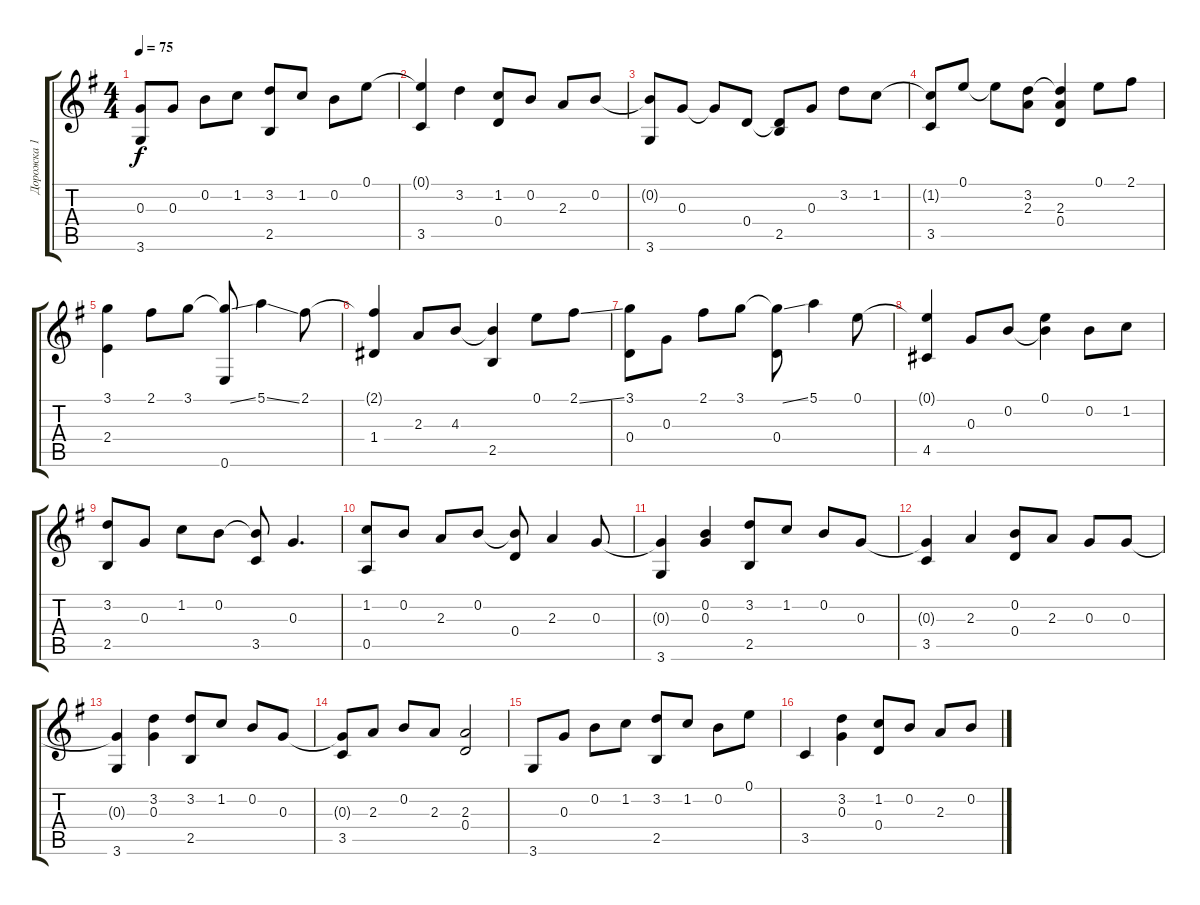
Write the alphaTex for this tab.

\track ("Дорожка 1" "Дорожка 1") {instrument acousticguitarsteel}
\staff {score tabs}
\tuning (E4 B3 G3 D3 A2 E2) {hide}
\ts (4 4)
\tempo 75
\clef g2
\ks g
(0.3{t} 3.6).8{dy f} 0.3.8 0.2.8 1.2.8 (3.2 2.5).8 1.2.8 0.2.8 0.1.8 |
(0.1{t} 3.5).4 3.2.4 (1.2 0.4).8 0.2.8 2.3.8 0.2.8 |
(0.2{t} 3.6).8 0.3.8 0.3{t}.8 0.4.8 (0.4{t} 2.5).8 0.3.8 3.2.8 1.2.8 |
(1.2{t} 3.5).8 0.1.8 0.1{t}.8 (3.2 2.3).8 (3.2{t} 2.3 0.4).4 0.1.8 2.1.8 |
(3.1 2.4).4 2.1.8 3.1.8 (3.1{ss t} 0.6).8 5.1{ss}.4 2.1.8 |
(2.1{t} 1.4).4 2.3.8 4.3.8 (4.3{t} 2.5).4 0.1.8 2.1{ss}.8 |
(3.1 0.4).8 0.3.8 2.1.8 3.1.8 (3.1{ss t} 0.4).8 5.1.4 0.1.8 |
(0.1{t} 4.5).4 0.3.8 0.2.8 (0.1 0.2{t}).4 0.2.8 1.2.8 |
(3.2 2.5).8 0.3.8 1.2.8 0.2.8 (0.2{t} 3.5).8 0.3.4{d} |
(1.2 0.5).8 0.2.8 2.3.8 0.2.8 (0.2{t} 0.4).8 2.3.4 0.3.8 |
(0.3{t} 3.6).4 (0.2 0.3).4 (3.2 2.5).8 1.2.8 0.2.8 0.3.8 |
(0.3{t} 3.5).4 2.3.4 (0.2 0.4).8 2.3.8 0.3.8 0.3.8 |
(0.3{t} 3.6).4 (3.2 0.3).4 (3.2 2.5).8 1.2.8 0.2.8 0.3.8 |
(0.3{t} 3.5).8 2.3.8 0.2.8 2.3.8 (2.3 0.4).2 |
3.6.8 0.3.8 0.2.8 1.2.8 (3.2 2.5).8 1.2.8 0.2.8 0.1.8 |
3.5.4 (3.2 0.3).4 (1.2 0.4).8 0.2.8 2.3.8 0.2.8
